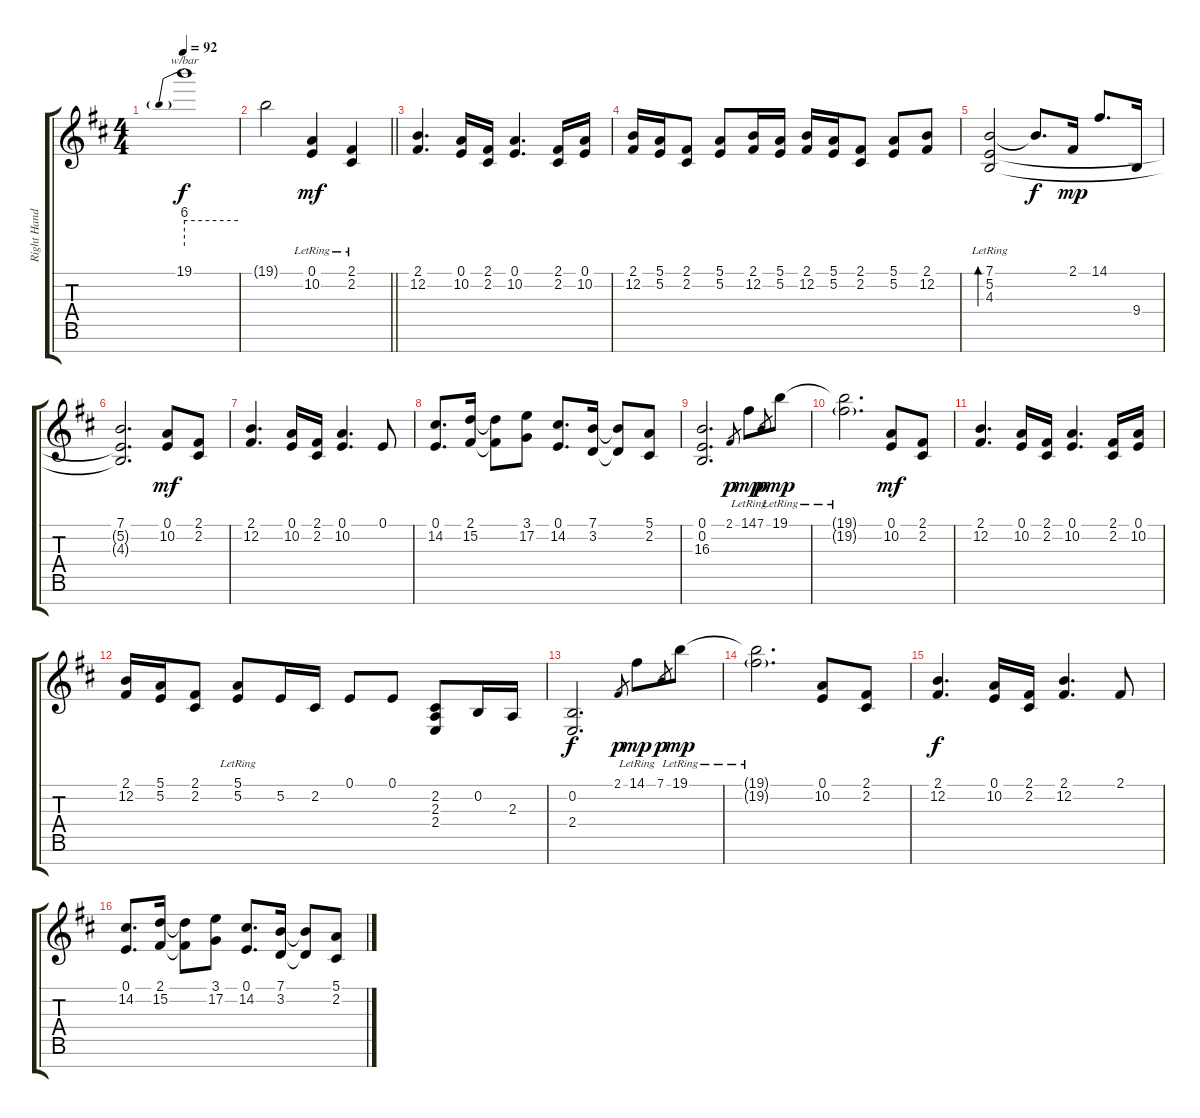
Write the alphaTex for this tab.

\track ("Right Hand" "Right Hand") {instrument acousticgrandpiano}
\staff {score tabs}
\tuning (E4 B3 G3 D3 A2 E2 B1) {hide}
\ts (4 4)
\tempo 92
\clef g2
\ks d
19.1.1{tbe (predive default 0 24 60 24) dy f} |
\barLineRight lightlight
19.1{t}.2 (0.1{lr} 10.2{lr}).4{dy mf} (2.1{lr} 2.2{lr}).4 |
(2.1 12.2).4{d} (0.1 10.2).16 (2.1 2.2).16 (0.1 10.2).4{d} (2.1 2.2).16 (0.1 10.2).16 |
(2.1 12.2).16 (5.1 5.2).16 (2.1 2.2).8 (5.1 5.2).8 (2.1 12.2).16 (5.1 5.2).16 (2.1 12.2).16 (5.1 5.2).16 (2.1 2.2).8 (5.1 5.2).8 (2.1 12.2).8 |
(7.1{lr} 5.2{lr} 4.3{lr}).2{bd 480} 7.1{t}.8{d dy f} 2.1.16{dy mp} 14.1.8{d} 9.4.16 |
(7.1 5.2{t} 4.3{t}).2{d} (0.1 10.2).8{dy mf} (2.1 2.2).8 |
(2.1 12.2).4{d} (0.1 10.2).16 (2.1 2.2).16 (0.1 10.2).4{d} 0.1.8 |
(0.1 14.2).8{d} (2.1 15.2).16 (2.1{t} 15.2{t}).8 (3.1 17.2).8 (0.1 14.2).8{d} (7.1 3.2).16 (7.1{t} 3.2{t}).8 (5.1 2.2).8 |
(0.1 0.2 16.3).2{d} 2.1.8{gr dy p} 14.1{lr}.8{dy mp} 7.1.8{gr dy p} 19.1{lr}.8{dy mp} |
(19.1{t} 19.2{g lr}).2{d} (0.1 10.2).8{dy mf} (2.1 2.2).8 |
(2.1 12.2).4{d} (0.1 10.2).16 (2.1 2.2).16 (0.1 10.2).4{d} (2.1 2.2).16 (0.1 10.2).16 |
(2.1 12.2).16 (5.1 5.2).16 (2.1 2.2).8 (5.1{lr} 5.2).8 5.2.16 2.2.16 0.1.8 0.1.8 (2.2 2.3 2.4).8 0.2.16 2.3.16 |
(0.2 2.4).2{d dy f} 2.1.8{gr dy p} 14.1{lr}.8{dy mp} 7.1.8{gr dy p} 19.1{lr}.8{dy mp} |
(19.1{t} 19.2{g lr}).2{d} (0.1 10.2).8 (2.1 2.2).8 |
(2.1 12.2).4{d dy f volume 9} (0.1 10.2).16{volume 16} (2.1 2.2).16 (2.1 12.2).4{d} 2.1.8 |
(0.1 14.2).8{d} (2.1 15.2).16 (2.1{t} 15.2{t}).8 (3.1 17.2).8 (0.1 14.2).8{d} (7.1 3.2).16 (7.1{t} 3.2{t}).8 (5.1 2.2).8
